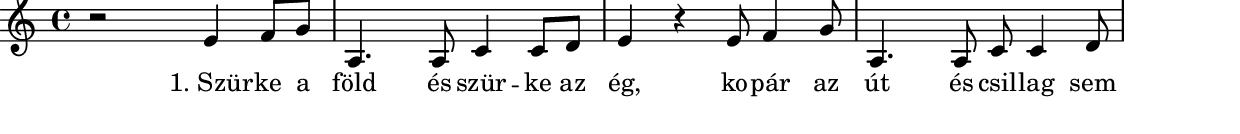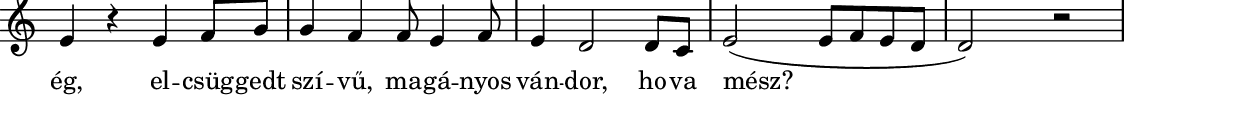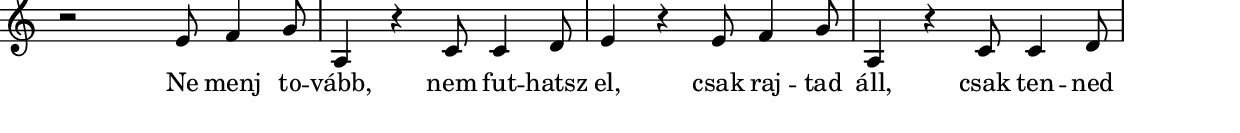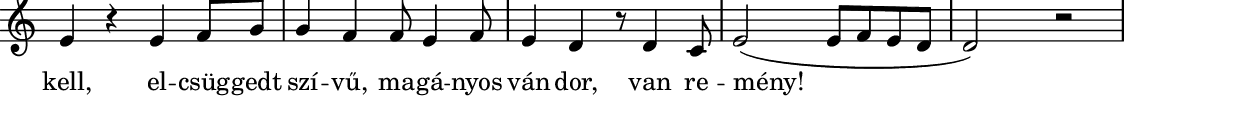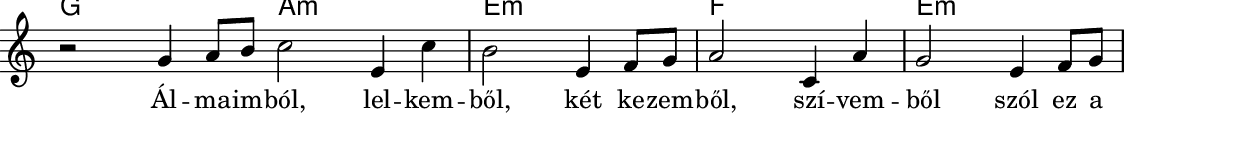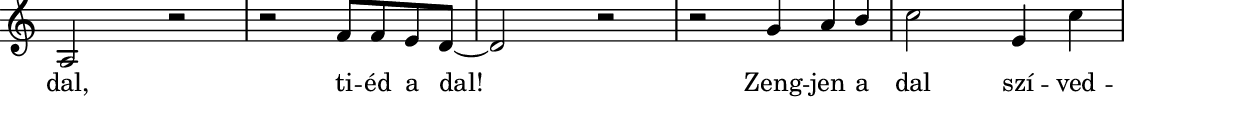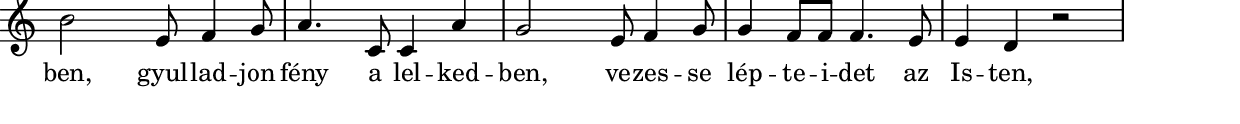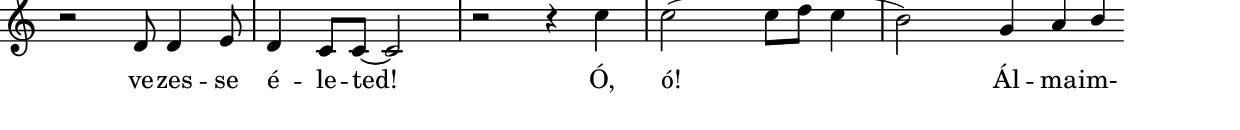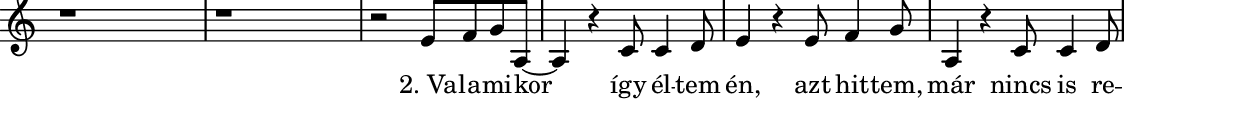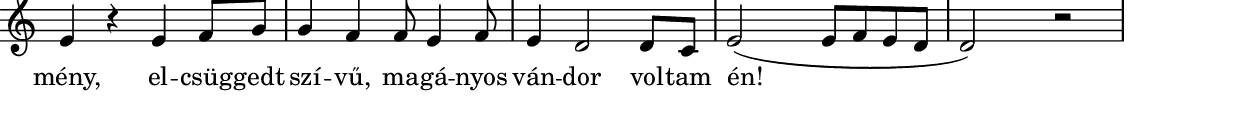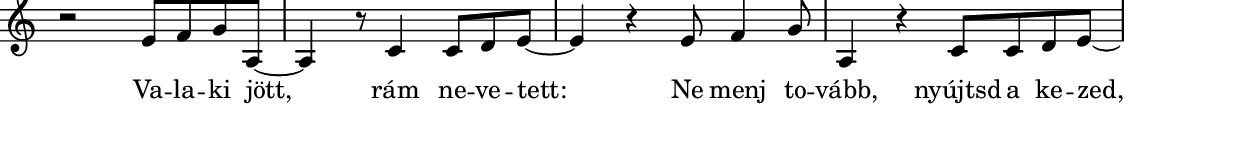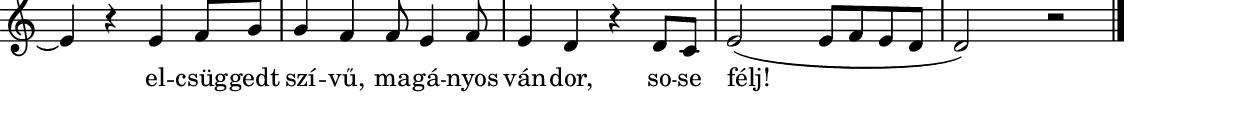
% MusicXML to Lilypond converter by Kovi

szovegAAA = \lyricmode {  "1. Szür" -- "ke" "a" "föld" "és" "szür" -- "ke" "az" "ég," "ko" -- "pár" "az" "út" "és" "csil" -- "lag" "sem" "ég," "el" -- "csüg" -- "gedt" "szí" -- "vű," "ma" -- "gá" -- "nyos" "ván" -- "dor," "ho" -- "va" "mész?" "Ne" "menj" "to" -- "vább," "nem" "fut" -- "hatsz" "el," "csak" "raj" -- "tad" "áll," "csak" "ten" -- "ned" "kell," "el" -- "csüg" -- "gedt" "szí" -- "vű," "ma" -- "gá" -- "nyos" "ván" -- "dor," "van" "re" -- "mény!" "Ál" -- "ma" -- "im" -- "ból," "lel" -- "kem" -- "ből," "két" "ke" -- "zem" -- "ből," "szí" -- "vem" -- "ből" "szól" "ez" "a" "dal," "ti" -- "éd" "a" "dal!" "Zeng" -- "jen" "a" "dal" "szí" -- "ved" -- "ben," "gyul" -- "lad" -- "jon" "fény" "a" "lel" -- "ked" -- "ben," "ve" -- "zes" -- "se" "lép" -- "te" -- "i" -- "det" "az" "Is" -- "ten," "ve" -- "zes" -- "se" "é" -- "le" -- "ted!" "Ó," "ó!" "Ál" -- "ma" -- "im-" "2. Va" -- "la" -- "mi" -- "kor" "így" "él" -- "tem" "én," "azt" "hit" -- "tem," "már" "nincs" "is" "re" -- "mény," "el" -- "csüg" -- "gedt" "szí" -- "vű," "ma" -- "gá" -- "nyos" "ván" -- "dor" "vol" -- "tam" "én!" "Va" -- "la" -- "ki" "jött," "rám" "ne" -- "ve" -- "tett:" "Ne" "menj" "to" -- "vább," "nyújtsd" "a" "ke" -- "zed," "el" -- "csüg" -- "gedt" "szí" -- "vű," "ma" -- "gá" -- "nyos" "ván" -- "dor," "so" -- "se" "félj!"  }

% Analyzing...
% 1 parts
% 1 Staff
% forceBassClefActive = 
melody = {
% 241 notes in the part
% 1 voices

\new Staff
\new Voice {
% 241 notes
% 58 mesaures

% Measure 1
\clef "treble"
\key c \major
\time 4/4 
r2 e'4 f'8 g'8 
% Measure 2
a4. a8 c'4 c'8 d'8 
% Measure 3
e'4 r4 e'8 f'4 g'8 
% Measure 4
a4. a8 c'8 c'4 d'8 
% Measure 5
\break
e'4 r4 e'4 f'8 g'8 
% Measure 6
g'4 f'4 f'8 e'4 f'8 
% Measure 7
e'4 d'2 d'8 c'8 
% Measure 8
e'2 (e'8 f'8 e'8 d'8 
% Measure 9
d'2 )r2 
% Measure 10
\break
r2 e'8 f'4 g'8 
% Measure 11
a4 r4 c'8 c'4 d'8 
% Measure 12
e'4 r4 e'8 f'4 g'8 
% Measure 13
a4 r4 c'8 c'4 d'8 
% Measure 14
\break
e'4 r4 e'4 f'8 g'8 
% Measure 15
g'4 f'4 f'8 e'4 f'8 
% Measure 16
e'4 d'4 r8 d'4 c'8 
% Measure 17
e'2 (e'8 f'8 e'8 d'8 
% Measure 18
d'2 )r2 
% Measure 19
\break
\once \override Score.RehearsalMark #'self-alignment-X = #LEFT
\mark \markup{ \fontsize #-1 \box Refrén } 
r2 g'4 a'8 b'8 
% Measure 20
\repeat volta 2 {
\bar "|:" c''2 e'4 c''4 
% Measure 21
b'2 e'4 f'8 g'8 
% Measure 22
a'2 c'4 a'4 
% Measure 23
g'2 e'4 f'8 g'8 
% Measure 24
\break
a2 r2 
% Measure 25
r2 f'8 f'8 e'8 d'8~ 
% Measure 26
d'2 r2 
% Measure 27
r2 g'4 a'8 b'8 
% Measure 28
c''2 e'4 c''4 
% Measure 29
\break
b'2 e'8 f'4 g'8 
% Measure 30
a'4. c'8 c'4 a'4 
% Measure 31
g'2 e'8 f'4 g'8 
% Measure 32
g'4 f'8 f'8 f'4. e'8 
% Measure 33
e'4 d'4 r2 
% Measure 34
\break
r2 d'8 d'4 e'8 
% Measure 35
d'4 c'8 c'8~ c'2 
% Measure 36
}\alternative {
{r2 r4 c''4 
% Measure 37
c''2 (c''8 d''8 c''4 
% Measure 38
b'2 )g'4 a'8 b'8 \bar ":|" }
% Measure 39
{\break
r1 }
}
% Measure 40
r1 
% Measure 41
r2 e'8 f'8 g'8 a8~ 
% Measure 42
a4 r4 c'8 c'4 d'8 
% Measure 43
e'4 r4 e'8 f'4 g'8 
% Measure 44
a4 r4 c'8 c'4 d'8 
% Measure 45
\break
e'4 r4 e'4 f'8 g'8 
% Measure 46
g'4 f'4 f'8 e'4 f'8 
% Measure 47
e'4 d'2 d'8 c'8 
% Measure 48
e'2 (e'8 f'8 e'8 d'8 
% Measure 49
d'2 )r2 
% Measure 50
\break
r2 e'8 f'8 g'8 a8~ 
% Measure 51
a4 r8 c'4 c'8 d'8 e'8~ 
% Measure 52
e'4 r4 e'8 f'4 g'8 
% Measure 53
a4 r4 c'8 c'8 d'8 e'8~ 
% Measure 54
\break
e'4 r4 e'4 f'8 g'8 
% Measure 55
g'4 f'4 f'8 e'4 f'8 
% Measure 56
e'4 d'4 r4 d'8 c'8 
% Measure 57
e'2 (e'8 f'8 e'8 d'8 
% Measure 58
d'2 )r2 \bar "|." 
} % voice
\addlyrics { \szovegAAA }

} % melody


harmonies = \chordmode {
% 53 chords
\germanChords
c4 s4 s4 s4 f4 s4 s4 s4 c4 s4 s4 s4 f4 s4 s4 s4 c4 s4 s4 s4 d4:m s4 s4 s4 g4 s4 s4 s4 c4 s4 s4 s4 g4 s4 s4 s4 c4 s4 s4 s4 f4 s4 s4 s4 c4 s4 s4 s4 f4 s4 s4 s4 c4 s4 s4 s4 d4:m s4 s4 s4 g4 s4 s4 s4 c4 s4 s4 s4 g4 s4 s4 s4 g4 s4 s4 s4 a4:m s4 s4 s4 e4:m s4 s4 s4 f4 s4 s4 s4 e4:m s4 s4 s4 f4 s4 s4 s4 s4 s4 s4 s4 g4 s4 s4 s4 s4 s4 s4 s4 a4:m s4 s4 s4 e4:m s4 s4 s4 f4 s4 s4 s4 e4:m s4 s4 s4 f4 s4 s4 s4 g4 s4 s4 s4 s4 s4 s4 s4 f4 s4 s4 s4 s4 s4 s4 s4 c4 s4 s4 s4 g4 s4 s4 s4 f4 s4 s4 s4 c4 s4 s4 s4 s4 s4 s4 s4 f4 s4 s4 s4 c4 s4 s4 s4 f4 s4 s4 s4 c4 s4 s4 s4 d4:m s4 s4 s4 g4 s4 s4 s4 c4 s4 s4 s4 g4 s4 s4 s4 s4 s4 c4 s4 f4 s4 s4 s4 c4 s4 s4 s4 f4 s4 s4 s4 c4 s4 s4 s4 d4:m s4 s4 s4 g4 s4 s4 s4 c4 s4 s4 s4 g4
}

\include "../../definitions.ly"
